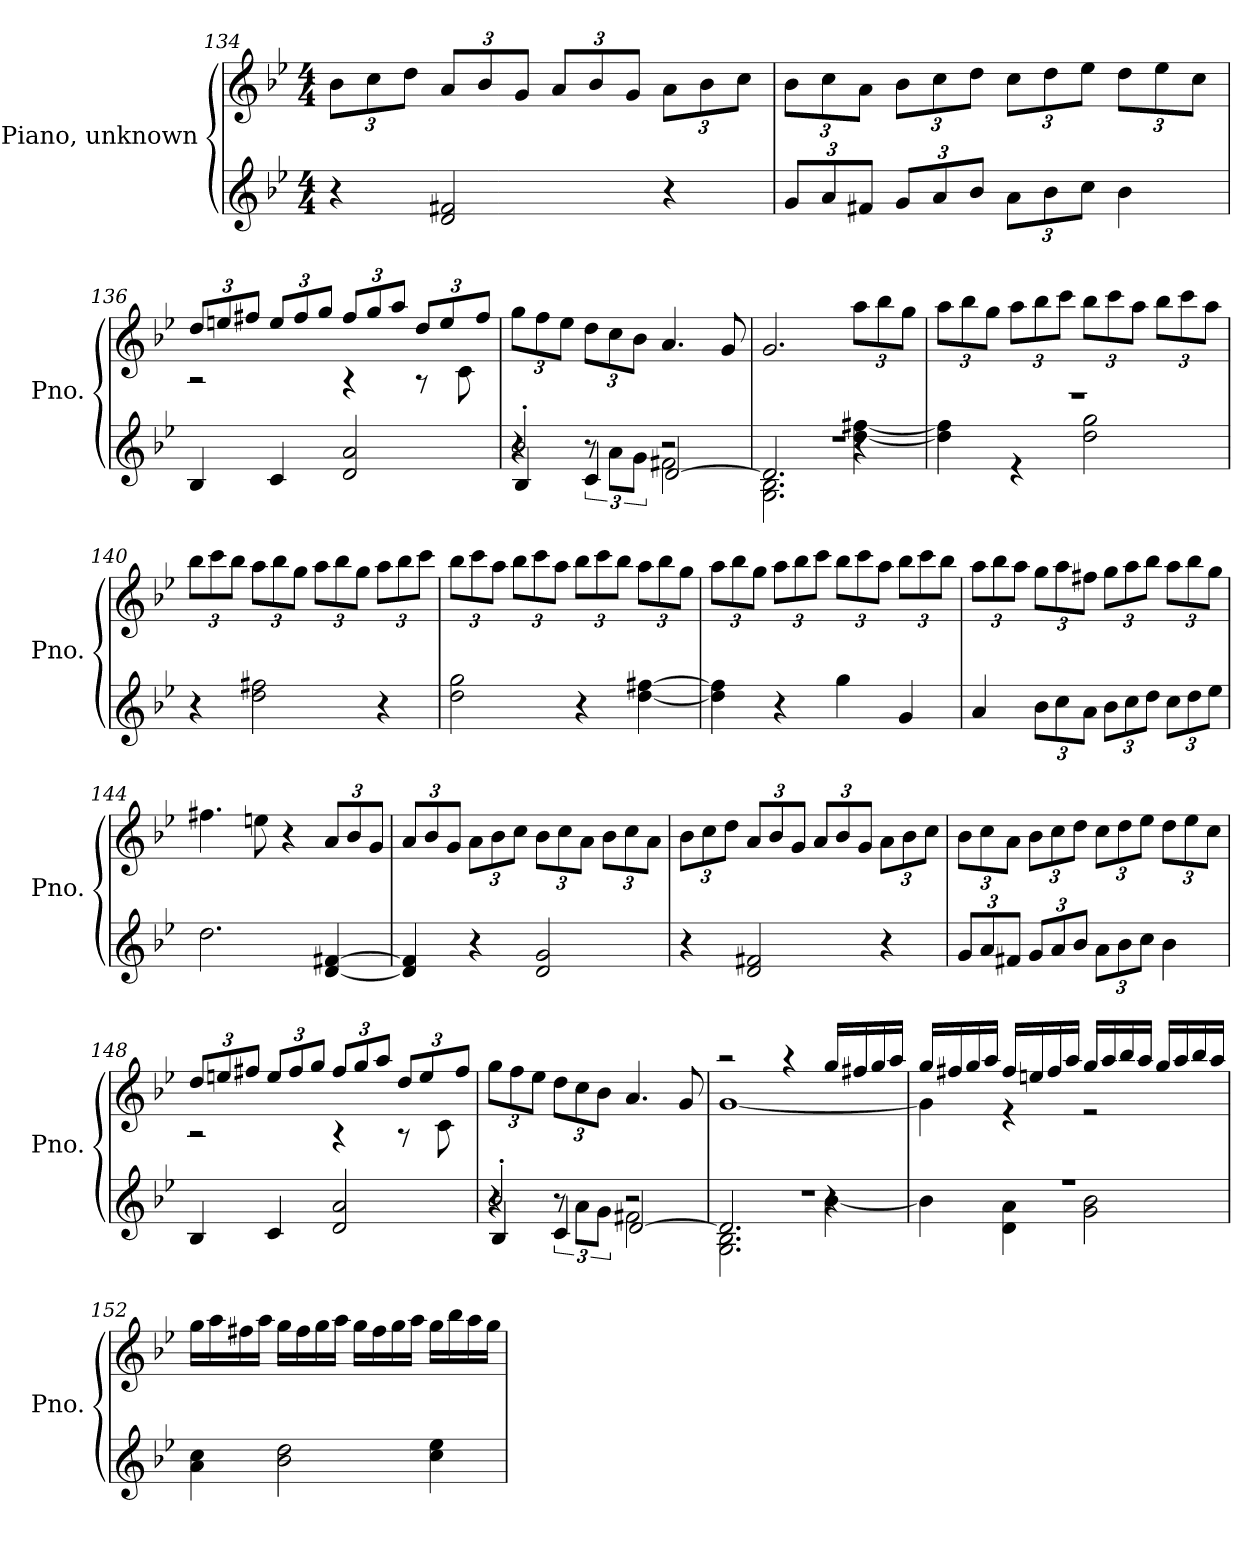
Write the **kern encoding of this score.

**kern	**kern
*part1	*part1
*staff2	*staff1
*I"Piano, unknown	*
*I'Pno.	*
!!LO:LB:g=z
*clefG2	*clefG2
*k[b-e-]	*k[b-e-]
*M4/4	*M4/4
*	*Xbrackettup
=134	=134
4r	12b-\L
.	12cc\
.	12dd\J
2d/ 2f#X/	12a/L
.	12b-/
.	12g/J
.	12a/L
.	12b-/
.	12g/J
4r	12a\L
.	12b-\
.	12cc\J
=135	=135
*Xbrackettup	*
12g/L	12b-\L
12a/	12cc\
12f#X/J	12a\J
12g/L	12b-\L
12a/	12cc\
12b-/J	12dd\J
12a\L	12cc\L
12b-\	12dd\
12cc\J	12ee-\J
4b-\	12dd\L
.	12ee-\
.	12cc\J
=136	=136
*	*^
4B-/	12dd/L	2r
.	12een/	.
.	12ff#X/J	.
4c/	12ee/L	.
.	12ff#/	.
.	12gg/J	.
2d/ 2a/	12ff#/L	4r
.	12gg/	.
.	12aa/J	.
.	12dd/L	8r
.	12ee/	.
.	.	8c\
.	12ff#/J	.
*	*v	*v
!!LO:LB:g=z
=137	=137
*^	*
*	*^	*
2b-'/	4r	4B-/	12gg\L
.	.	.	12ff\
.	.	.	12ee-\J
*	*brackettup	*	*
.	12r	4c/	12dd\L
.	12a\L	.	12cc\
.	12g\J	.	12b-\J
2r	2f#X\	[2d/	4.a/
.	.	.	8g/
=138	=138	=138	=138
1r	2.G\ 2.B-\	2.d/]	2.g/
.	[4dd\ [4ff#X\	4r	12aa\L
.	.	.	12bb-\
.	.	.	12gg\J
*	*v	*v	*
=139	=139	=139
1r	4dd\] 4ff#\]	12aa\L
.	.	12bb-\
.	.	12gg\J
.	4r	12aa\L
.	.	12bb-\
.	.	12ccc\J
.	2dd\ 2gg\	12bb-\L
.	.	12ccc\
.	.	12aa\J
.	.	12bb-\L
.	.	12ccc\
.	.	12aa\J
*v	*v	*
!!LO:PB:g=z
=140	=140
4r	12bb-\L
.	12ccc\
.	12bb-\J
2dd\ 2ff#X\	12aa\L
.	12bb-\
.	12gg\J
.	12aa\L
.	12bb-\
.	12gg\J
4r	12aa\L
.	12bb-\
.	12ccc\J
=141	=141
2dd\ 2gg\	12bb-\L
.	12ccc\
.	12aa\J
.	12bb-\L
.	12ccc\
.	12aa\J
4r	12bb-\L
.	12ccc\
.	12bb-\J
[4dd\ [4ff#X\	12aa\L
.	12bb-\
.	12gg\J
!!LO:LB:g=z
=142	=142
4dd\] 4ff#\]	12aa\L
.	12bb-\
.	12gg\J
4r	12aa\L
.	12bb-\
.	12ccc\J
4gg\	12bb-\L
.	12ccc\
.	12aa\J
4g/	12bb-\L
.	12ccc\
.	12bb-\J
=143	=143
4a/	12aa\L
.	12bb-\
.	12aa\J
*Xbrackettup	*
12b-\L	12gg\L
12cc\	12aa\
12a\J	12ff#X\J
12b-\L	12gg\L
12cc\	12aa\
12dd\J	12bb-\J
12cc\L	12aa\L
12dd\	12bb-\
12ee-\J	12gg\J
=144	=144
2.dd\	4.ff#X\
.	8een\
.	4r
[4d/ [4f#X/	12a/L
.	12b-/
.	12g/J
!!LO:LB:g=z
=145	=145
4d/] 4f#/]	12a/L
.	12b-/
.	12g/J
4r	12a\L
.	12b-\
.	12cc\J
2d/ 2g/	12b-\L
.	12cc\
.	12a\J
.	12b-\L
.	12cc\
.	12a\J
=146	=146
4r	12b-\L
.	12cc\
.	12dd\J
2d/ 2f#X/	12a/L
.	12b-/
.	12g/J
.	12a/L
.	12b-/
.	12g/J
4r	12a\L
.	12b-\
.	12cc\J
=147	=147
12g/L	12b-\L
12a/	12cc\
12f#X/J	12a\J
12g/L	12b-\L
12a/	12cc\
12b-/J	12dd\J
12a\L	12cc\L
12b-\	12dd\
12cc\J	12ee-\J
4b-\	12dd\L
.	12ee-\
.	12cc\J
!!LO:LB:g=z
=148	=148
*	*^
4B-/	12dd/L	2r
.	12een/	.
.	12ff#X/J	.
4c/	12ee/L	.
.	12ff#/	.
.	12gg/J	.
2d/ 2a/	12ff#/L	4r
.	12gg/	.
.	12aa/J	.
.	12dd/L	8r
.	12ee/	.
.	.	8c\
.	12ff#/J	.
*	*v	*v
=149	=149
*^	*
*	*^	*
2b-'/	4r	4B-/	12gg\L
.	.	.	12ff\
.	.	.	12ee-\J
*	*brackettup	*	*
.	12r	4c/	12dd\L
.	12a\L	.	12cc\
.	12g\J	.	12b-\J
2r	2f#X\	[2d/	4.a/
.	.	.	8g/
=150	=150	=150	=150
*	*	*	*^
1r	2.G\ 2.B-\	2.d/]	2r	[1g
.	.	.	4r	.
.	[4b-\	4r	16gg/LL	.
.	.	.	16ff#X/	.
.	.	.	16gg/	.
.	.	.	16aa/JJ	.
*	*v	*v	*	*
!!LO:LB:g=z	!!
=151	=151	=151	=151
1r	4b-\]	16gg/LL	4g\]
.	.	16ff#X/	.
.	.	16gg/	.
.	.	16aa/JJ	.
.	4d\ 4a\	16ff#/LL	4r
.	.	16een/	.
.	.	16ff#/	.
.	.	16aa/JJ	.
.	2g\ 2b-\	16gg/LL	2r
.	.	16aa/	.
.	.	16bb-/	.
.	.	16aa/JJ	.
.	.	16gg/LL	.
.	.	16aa/	.
.	.	16bb-/	.
.	.	16aa/JJ	.
*v	*v	*	*
*	*v	*v
=152	=152
4a\ 4cc\	16gg\LL
.	16aa\
.	16ff#X\
.	16aa\JJ
2b-\ 2dd\	16gg\LL
.	16ff#\
.	16gg\
.	16aa\JJ
.	16gg\LL
.	16ff#\
.	16gg\
.	16aa\JJ
4cc\ 4ee-\	16gg\LL
.	16bb-\
.	16aa\
.	16gg\JJ
=	=
*-	*-
